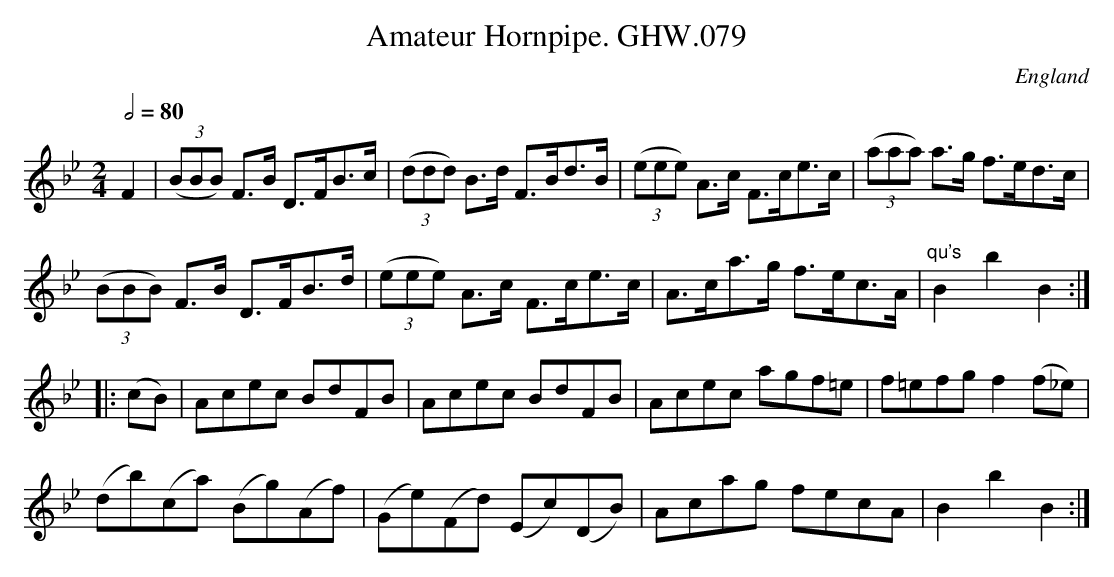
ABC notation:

X:1
T:Amateur Hornpipe. GHW.079
M:2/4
L:1/8
Q:1/2=80
O:England
K:Bb
F2|((3BBB) F>B D>FB>c|((3ddd) B>d F>Bd>B|\
((3eee) A>c F>ce>c|((3aaa) a>g f>ed>c|!
((3BBB) F>B D>FB>d|((3eee) A>c F>ce>c|\
A>ca>g f>ec>A|"qu's"B2b2B2:|!
|:(cB)|Acec BdFB|Acec BdFB|Acec agf=e|f=efg f2 (f_e)|!
(db)(ca) (Bg)(Af)|(Ge)(Fd) (Ec)(DB)|Acag fecA|B2b2B2:|
